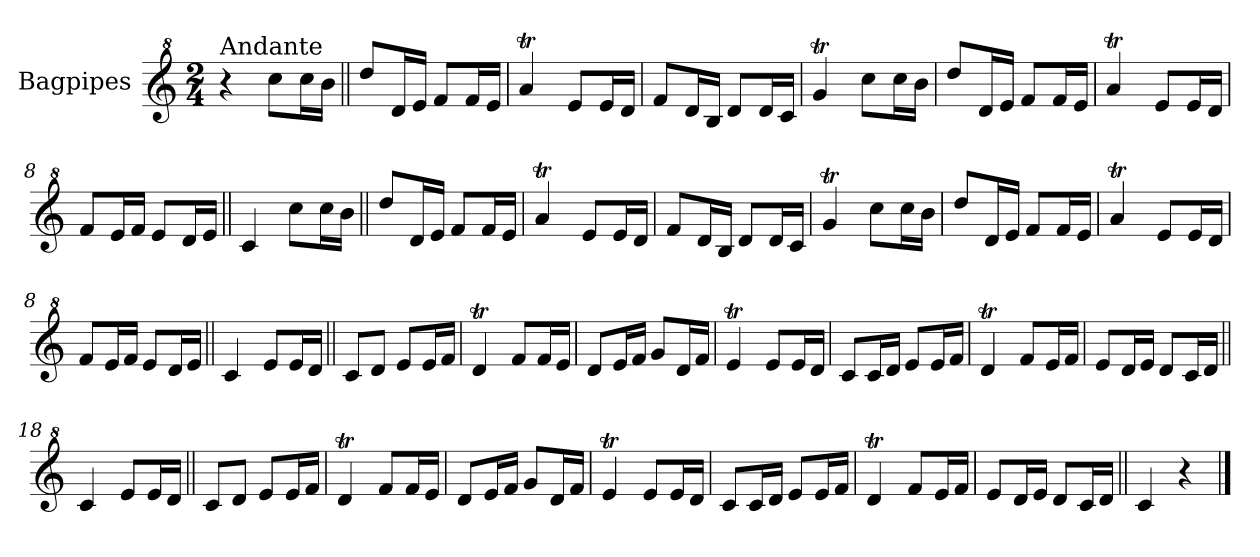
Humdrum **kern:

**kern
*part1
*staff1
*I"Bagpipes
*I'Bag
*clefG^2
*k[]
*C:
*M2/4
=1
!LO:TX:a:t=Andante
4r
8ccc\L
16ccc\L
16bb\JJ
=2||
8ddd/L
16dd/L
16ee/JJ
8ff/L
16ff/L
16ee/JJ
=3
4aaT/
8ee/L
16ee/L
16dd/JJ
=4
8ff/L
16dd/L
16b/JJ
8dd/L
16dd/L
16cc/JJ
=5
4ggT/
8ccc\L
16ccc\L
16bb\JJ
=6
8ddd/L
16dd/L
16ee/JJ
8ff/L
16ff/L
16ee/JJ
=7
4aaT/
8ee/L
16ee/L
16dd/JJ
!!LO:LB:g=z
=8
8ff/L
16ee/L
16ff/JJ
8ee/L
16dd/L
16ee/JJ
=9||
4cc/
8ccc\L
16ccc\L
16bb\JJ
=2||
8ddd/L
16dd/L
16ee/JJ
8ff/L
16ff/L
16ee/JJ
=3
4aaT/
8ee/L
16ee/L
16dd/JJ
=4
8ff/L
16dd/L
16b/JJ
8dd/L
16dd/L
16cc/JJ
=5
4ggT/
8ccc\L
16ccc\L
16bb\JJ
=6
8ddd/L
16dd/L
16ee/JJ
8ff/L
16ff/L
16ee/JJ
=7
4aaT/
8ee/L
16ee/L
16dd/JJ
!!LO:LB:g=z
=8
8ff/L
16ee/L
16ff/JJ
8ee/L
16dd/L
16ee/JJ
=10||
4cc/
8ee/L
16ee/L
16dd/JJ
=11||
8cc/L
8dd/J
8ee/L
16ee/L
16ff/JJ
=12
4ddT/
8ff/L
16ff/L
16ee/JJ
=13
8dd/L
16ee/L
16ff/JJ
8gg/L
16dd/L
16ff/JJ
=14
4eet/
8ee/L
16ee/L
16dd/JJ
!!LO:LB:g=z
=15
8cc/L
16cc/L
16dd/JJ
8ee/L
16ee/L
16ff/JJ
=16
4ddT/
8ff/L
16ee/L
16ff/JJ
=17
8ee/L
16dd/L
16ee/JJ
8dd/L
16cc/L
16dd/JJ
=18||
4cc/
8ee/L
16ee/L
16dd/JJ
=11||
8cc/L
8dd/J
8ee/L
16ee/L
16ff/JJ
=12
4ddT/
8ff/L
16ff/L
16ee/JJ
=13
8dd/L
16ee/L
16ff/JJ
8gg/L
16dd/L
16ff/JJ
=14
4eet/
8ee/L
16ee/L
16dd/JJ
!!LO:LB:g=z
=15
8cc/L
16cc/L
16dd/JJ
8ee/L
16ee/L
16ff/JJ
=16
4ddT/
8ff/L
16ee/L
16ff/JJ
=17
8ee/L
16dd/L
16ee/JJ
8dd/L
16cc/L
16dd/JJ
=19||
4cc/
4r
==
*-
